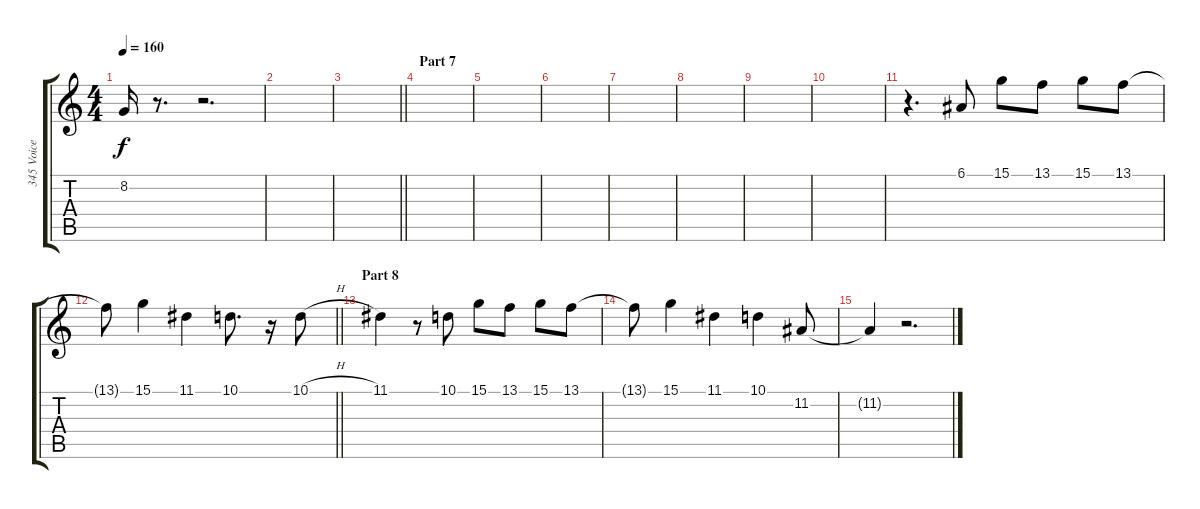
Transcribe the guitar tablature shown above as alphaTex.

\track ("345 Voice" "345 Voice") {instrument pad7halo}
\staff {score tabs}
\tuning (E4 B3 G3 D3 A2 E2) {hide}
\ts (4 4)
\tempo 160
\clef g2
\ks c
8.2{t}.16{dy f} r.8{d} r.2{d} |
|
\barLineRight lightlight
|
\section ("" "Part 7")
|
|
|
|
|
|
|
r.4{d} 6.1.8 15.1.8 13.1.8 15.1.8 13.1.8 |
\barLineRight lightlight
13.1{t}.8 15.1.4 11.1.4 10.1.8{d} r.16 10.1{h}.8 |
\section ("" "Part 8")
11.1.4 r.8 10.1.8 15.1.8 13.1.8 15.1.8 13.1.8 |
13.1{t}.8 15.1.4 11.1.4 10.1.4 11.2.8 |
11.2{t}.4 r.2{d}
